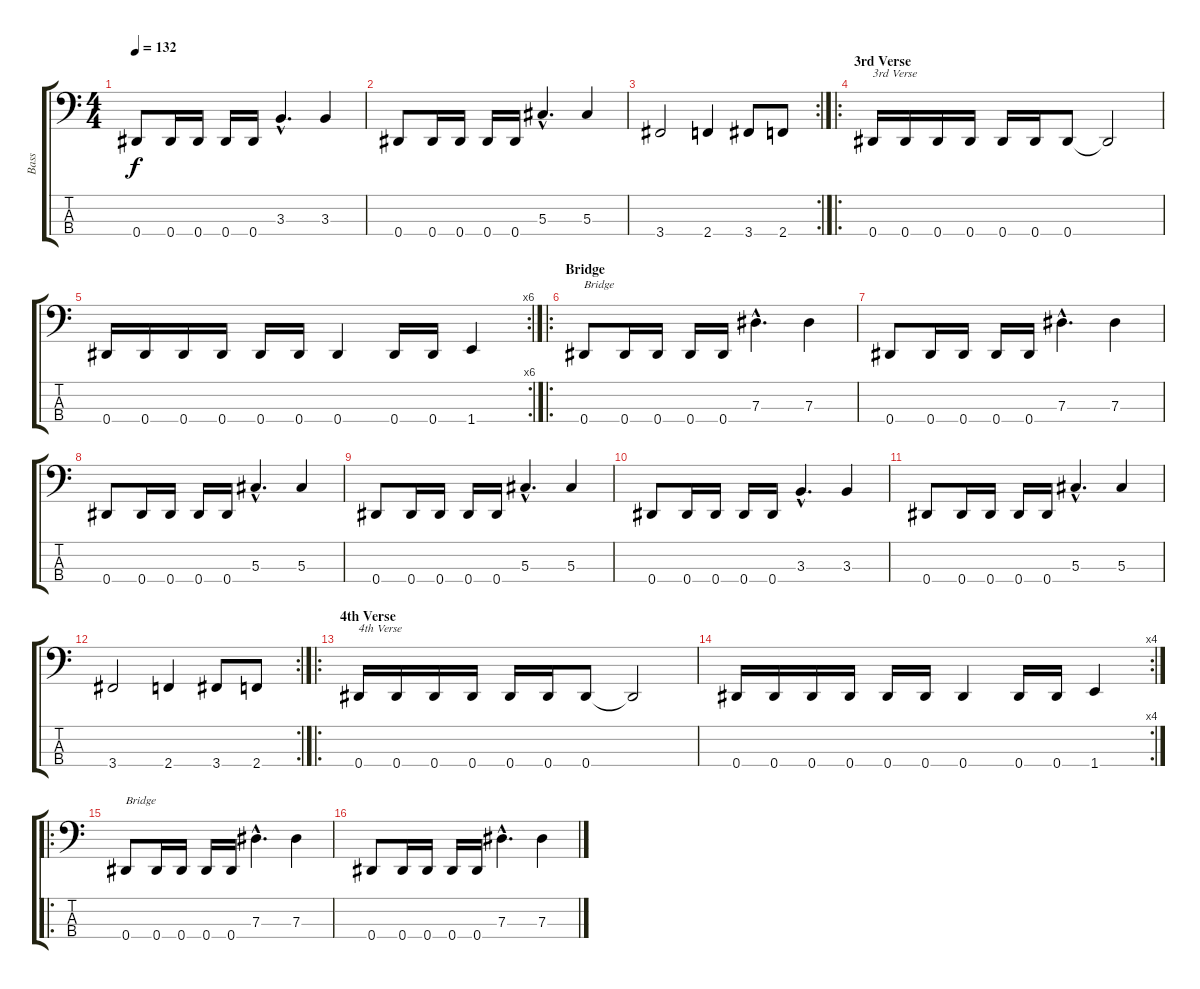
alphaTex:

\track ("Bass" "Bass") {instrument slapbass2}
\staff {score tabs}
\tuning (Gb2 Db2 Ab1 Eb1) {hide}
\ts (4 4)
\tempo 132
\clef f4
\ks c
0.4.8{dy f} 0.4.16 0.4.16 0.4.16 0.4.16 3.3{hac}.4{d} 3.3.4 |
0.4.8 0.4.16 0.4.16 0.4.16 0.4.16 5.3{hac}.4{d} 5.3.4 |
\rc 2
3.4.2 2.4.4 3.4.8 2.4.8 |
\ro
\section ("" "3rd Verse")
0.4.16{txt "3rd Verse"} 0.4.16 0.4.16 0.4.16 0.4.16 0.4.16 0.4.8 0.4{t}.2 |
\rc 6
0.4.16 0.4.16 0.4.16 0.4.16 0.4.16 0.4.16 0.4.4 0.4.16 0.4.16 1.4.4 |
\ro
\section ("" "Bridge")
0.4.8{txt "Bridge"} 0.4.16 0.4.16 0.4.16 0.4.16 7.3{hac}.4{d} 7.3.4 |
0.4.8 0.4.16 0.4.16 0.4.16 0.4.16 7.3{hac}.4{d} 7.3.4 |
0.4.8 0.4.16 0.4.16 0.4.16 0.4.16 5.3{hac}.4{d} 5.3.4 |
0.4.8 0.4.16 0.4.16 0.4.16 0.4.16 5.3{hac}.4{d} 5.3.4 |
0.4.8 0.4.16 0.4.16 0.4.16 0.4.16 3.3{hac}.4{d} 3.3.4 |
0.4.8 0.4.16 0.4.16 0.4.16 0.4.16 5.3{hac}.4{d} 5.3.4 |
\rc 2
3.4.2 2.4.4 3.4.8 2.4.8 |
\ro
\section ("" "4th Verse")
0.4.16{txt "4th Verse"} 0.4.16 0.4.16 0.4.16 0.4.16 0.4.16 0.4.8 0.4{t}.2 |
\rc 4
0.4.16 0.4.16 0.4.16 0.4.16 0.4.16 0.4.16 0.4.4 0.4.16 0.4.16 1.4.4 |
\ro
0.4.8{txt "Bridge"} 0.4.16 0.4.16 0.4.16 0.4.16 7.3{hac}.4{d} 7.3.4 |
0.4.8 0.4.16 0.4.16 0.4.16 0.4.16 7.3{hac}.4{d} 7.3.4
